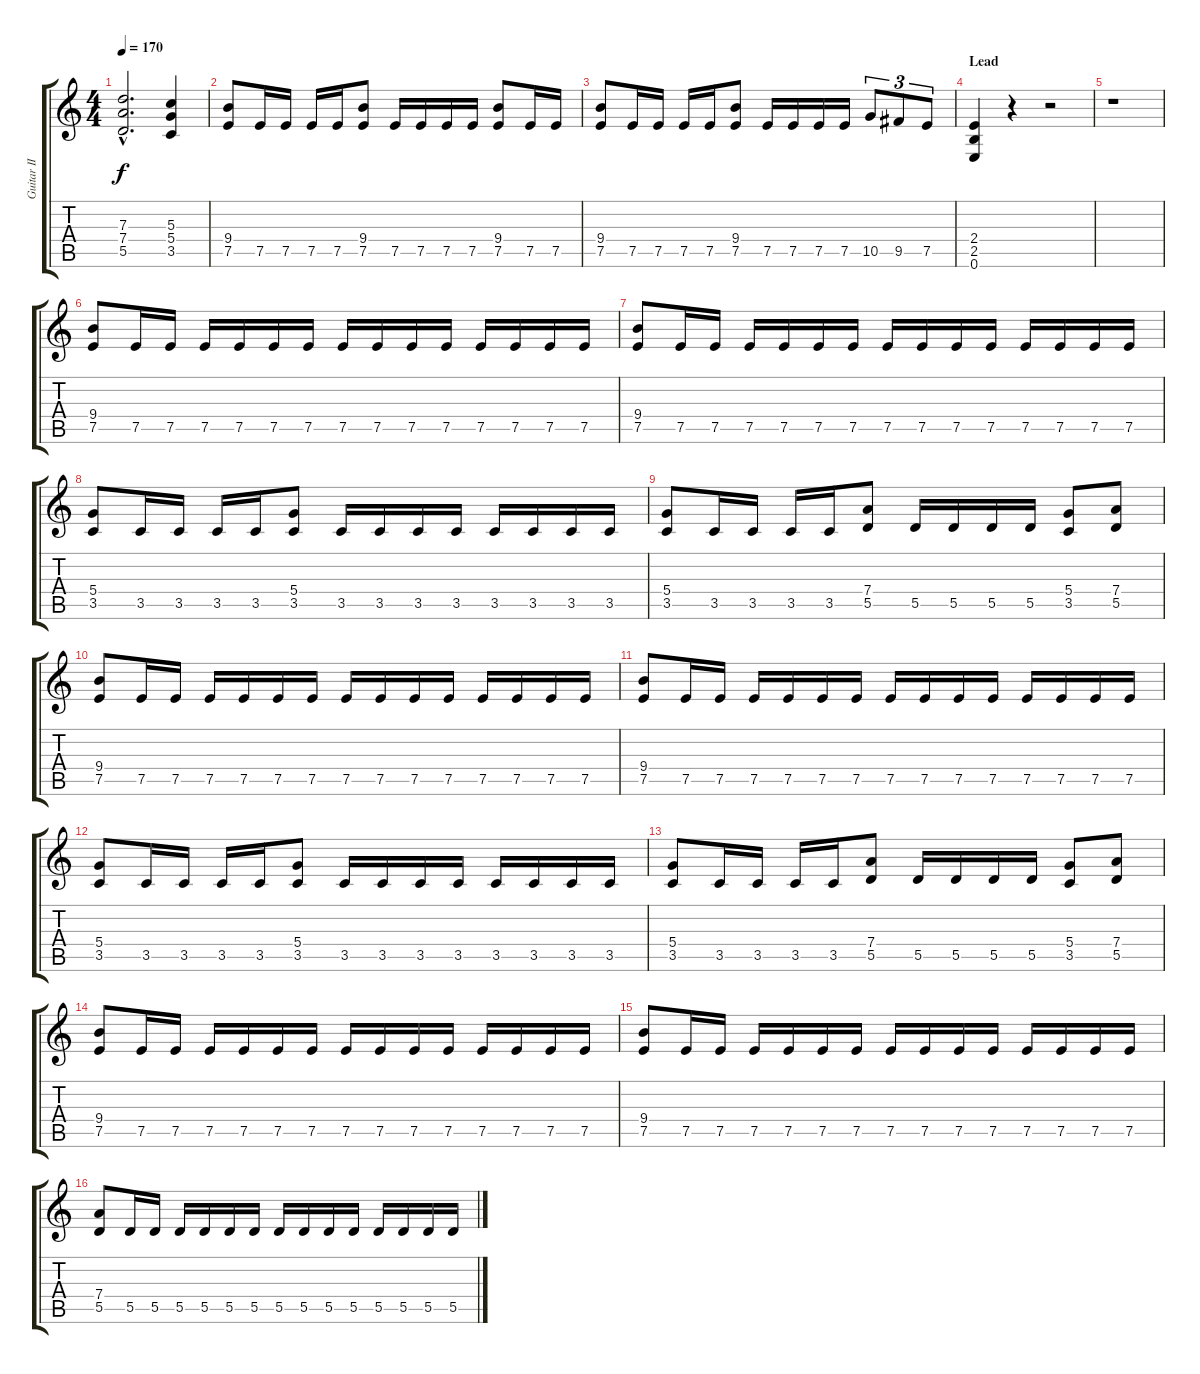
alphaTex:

\track ("Guitar II" "Guitar II") {instrument distortionguitar}
\staff {score tabs}
\tuning (E4 B3 G3 D3 A2 E2) {hide}
\ts (4 4)
\tempo 170
\clef g2
\ks c
(7.3{hac} 7.4{hac} 5.5{hac}).2{d dy f} (5.3 5.4 3.5).4 |
(9.4 7.5).8 7.5.16 7.5.16 7.5.16 7.5.16 (9.4 7.5).8 7.5.16 7.5.16 7.5.16 7.5.16 (9.4 7.5).8 7.5.16 7.5.16 |
(9.4 7.5).8 7.5.16 7.5.16 7.5.16 7.5.16 (9.4 7.5).8 7.5.16 7.5.16 7.5.16 7.5.16 10.5.8{tu (3 2)} 9.5.8{tu (3 2)} 7.5.8{tu (3 2)} |
\section ("" "Lead")
(2.4 2.5 0.6).4 r.4 r.2 |
r.1 |
(9.4 7.5).8 7.5.16 7.5.16 7.5.16 7.5.16 7.5.16 7.5.16 7.5.16 7.5.16 7.5.16 7.5.16 7.5.16 7.5.16 7.5.16 7.5.16 |
(9.4 7.5).8 7.5.16 7.5.16 7.5.16 7.5.16 7.5.16 7.5.16 7.5.16 7.5.16 7.5.16 7.5.16 7.5.16 7.5.16 7.5.16 7.5.16 |
(5.4 3.5).8 3.5.16 3.5.16 3.5.16 3.5.16 (5.4 3.5).8 3.5.16 3.5.16 3.5.16 3.5.16 3.5.16 3.5.16 3.5.16 3.5.16 |
(5.4 3.5).8 3.5.16 3.5.16 3.5.16 3.5.16 (7.4 5.5).8 5.5.16 5.5.16 5.5.16 5.5.16 (5.4 3.5).8 (7.4 5.5).8 |
(9.4 7.5).8 7.5.16 7.5.16 7.5.16 7.5.16 7.5.16 7.5.16 7.5.16 7.5.16 7.5.16 7.5.16 7.5.16 7.5.16 7.5.16 7.5.16 |
(9.4 7.5).8 7.5.16 7.5.16 7.5.16 7.5.16 7.5.16 7.5.16 7.5.16 7.5.16 7.5.16 7.5.16 7.5.16 7.5.16 7.5.16 7.5.16 |
(5.4 3.5).8 3.5.16 3.5.16 3.5.16 3.5.16 (5.4 3.5).8 3.5.16 3.5.16 3.5.16 3.5.16 3.5.16 3.5.16 3.5.16 3.5.16 |
(5.4 3.5).8 3.5.16 3.5.16 3.5.16 3.5.16 (7.4 5.5).8 5.5.16 5.5.16 5.5.16 5.5.16 (5.4 3.5).8 (7.4 5.5).8 |
(9.4 7.5).8 7.5.16 7.5.16 7.5.16 7.5.16 7.5.16 7.5.16 7.5.16 7.5.16 7.5.16 7.5.16 7.5.16 7.5.16 7.5.16 7.5.16 |
(9.4 7.5).8 7.5.16 7.5.16 7.5.16 7.5.16 7.5.16 7.5.16 7.5.16 7.5.16 7.5.16 7.5.16 7.5.16 7.5.16 7.5.16 7.5.16 |
(7.4 5.5).8 5.5.16 5.5.16 5.5.16 5.5.16 5.5.16 5.5.16 5.5.16 5.5.16 5.5.16 5.5.16 5.5.16 5.5.16 5.5.16 5.5.16
